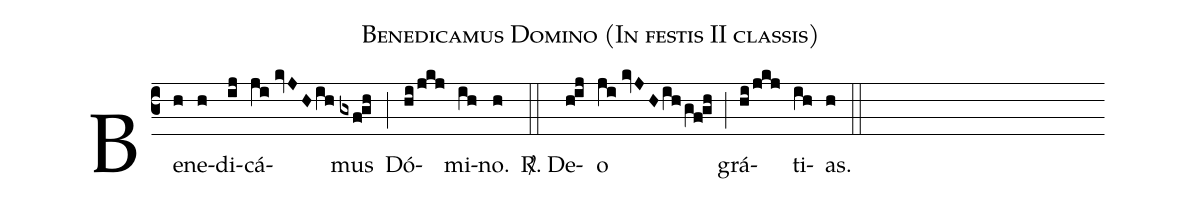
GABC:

name: Benedicamus Domino (In festis II classis);
%%
(c3)Be(h)ne(h)di(ij)cá(ji//kvJH/ih)mus(gxf!gh) (;) Dó(hi/jkj)mi(ih)no.(h) (::)
<sp>R/</sp>. De(h!ij)o(ji//kvJH/ih/gf!gh) (;) grá(hi/jkj)ti(ih)as.(h) (::)
